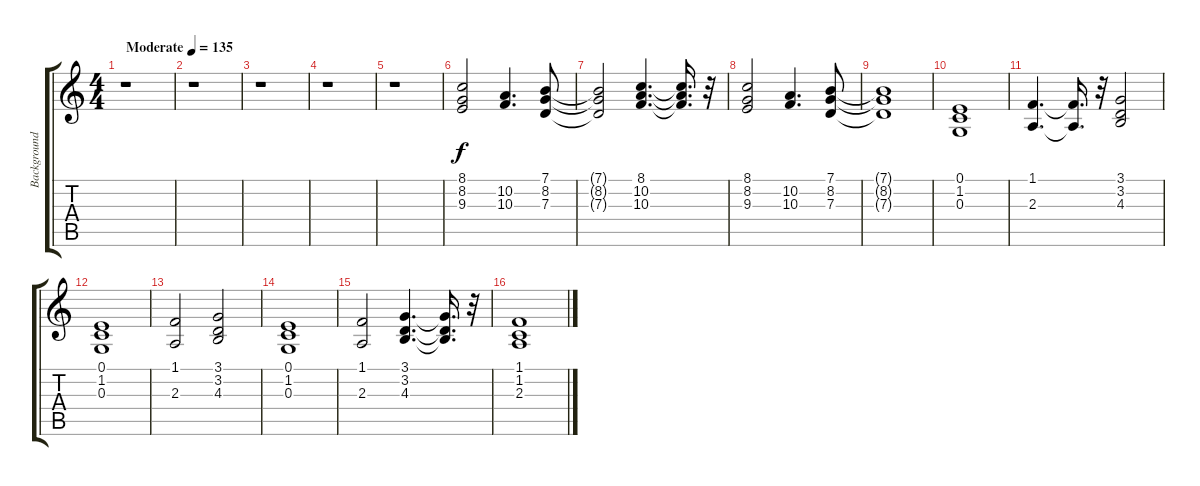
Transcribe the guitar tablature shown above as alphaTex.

\track ("Background" "Background") {instrument synthstrings1}
\staff {score tabs}
\tuning (E4 B3 G3 D3 A2 E2) {hide}
\ts (4 4)
\tempo (135 "Moderate")
\clef g2
\ks c
r.1{dy f instrument synthstrings1} |
r.1 |
r.1 |
r.1 |
r.1 |
(8.1 8.2 9.3).2 (10.2 10.3).4{d} (7.1 8.2 7.3).8 |
(7.1{t} 8.2{t} 7.3{t}).2 (8.1 10.2 10.3).4{d} (8.1{t} 10.2{t} 10.3{t}).16{d} r.32 |
(8.1 8.2 9.3).2 (10.2 10.3).4{d} (7.1 8.2 7.3).8 |
(7.1{t} 8.2{t} 7.3{t}).1 |
(0.1 1.2 0.3).1 |
(1.1 2.3).4{d} (1.1{t} 2.3{t}).16{d} r.32 (3.1 3.2 4.3).2 |
(0.1 1.2 0.3).1 |
(1.1 2.3).2 (3.1 3.2 4.3).2 |
(0.1 1.2 0.3).1 |
(1.1 2.3).2 (3.1 3.2 4.3).4{d} (3.1{t} 3.2{t} 4.3{t}).16{d} r.32 |
(1.1 1.2 2.3).1
